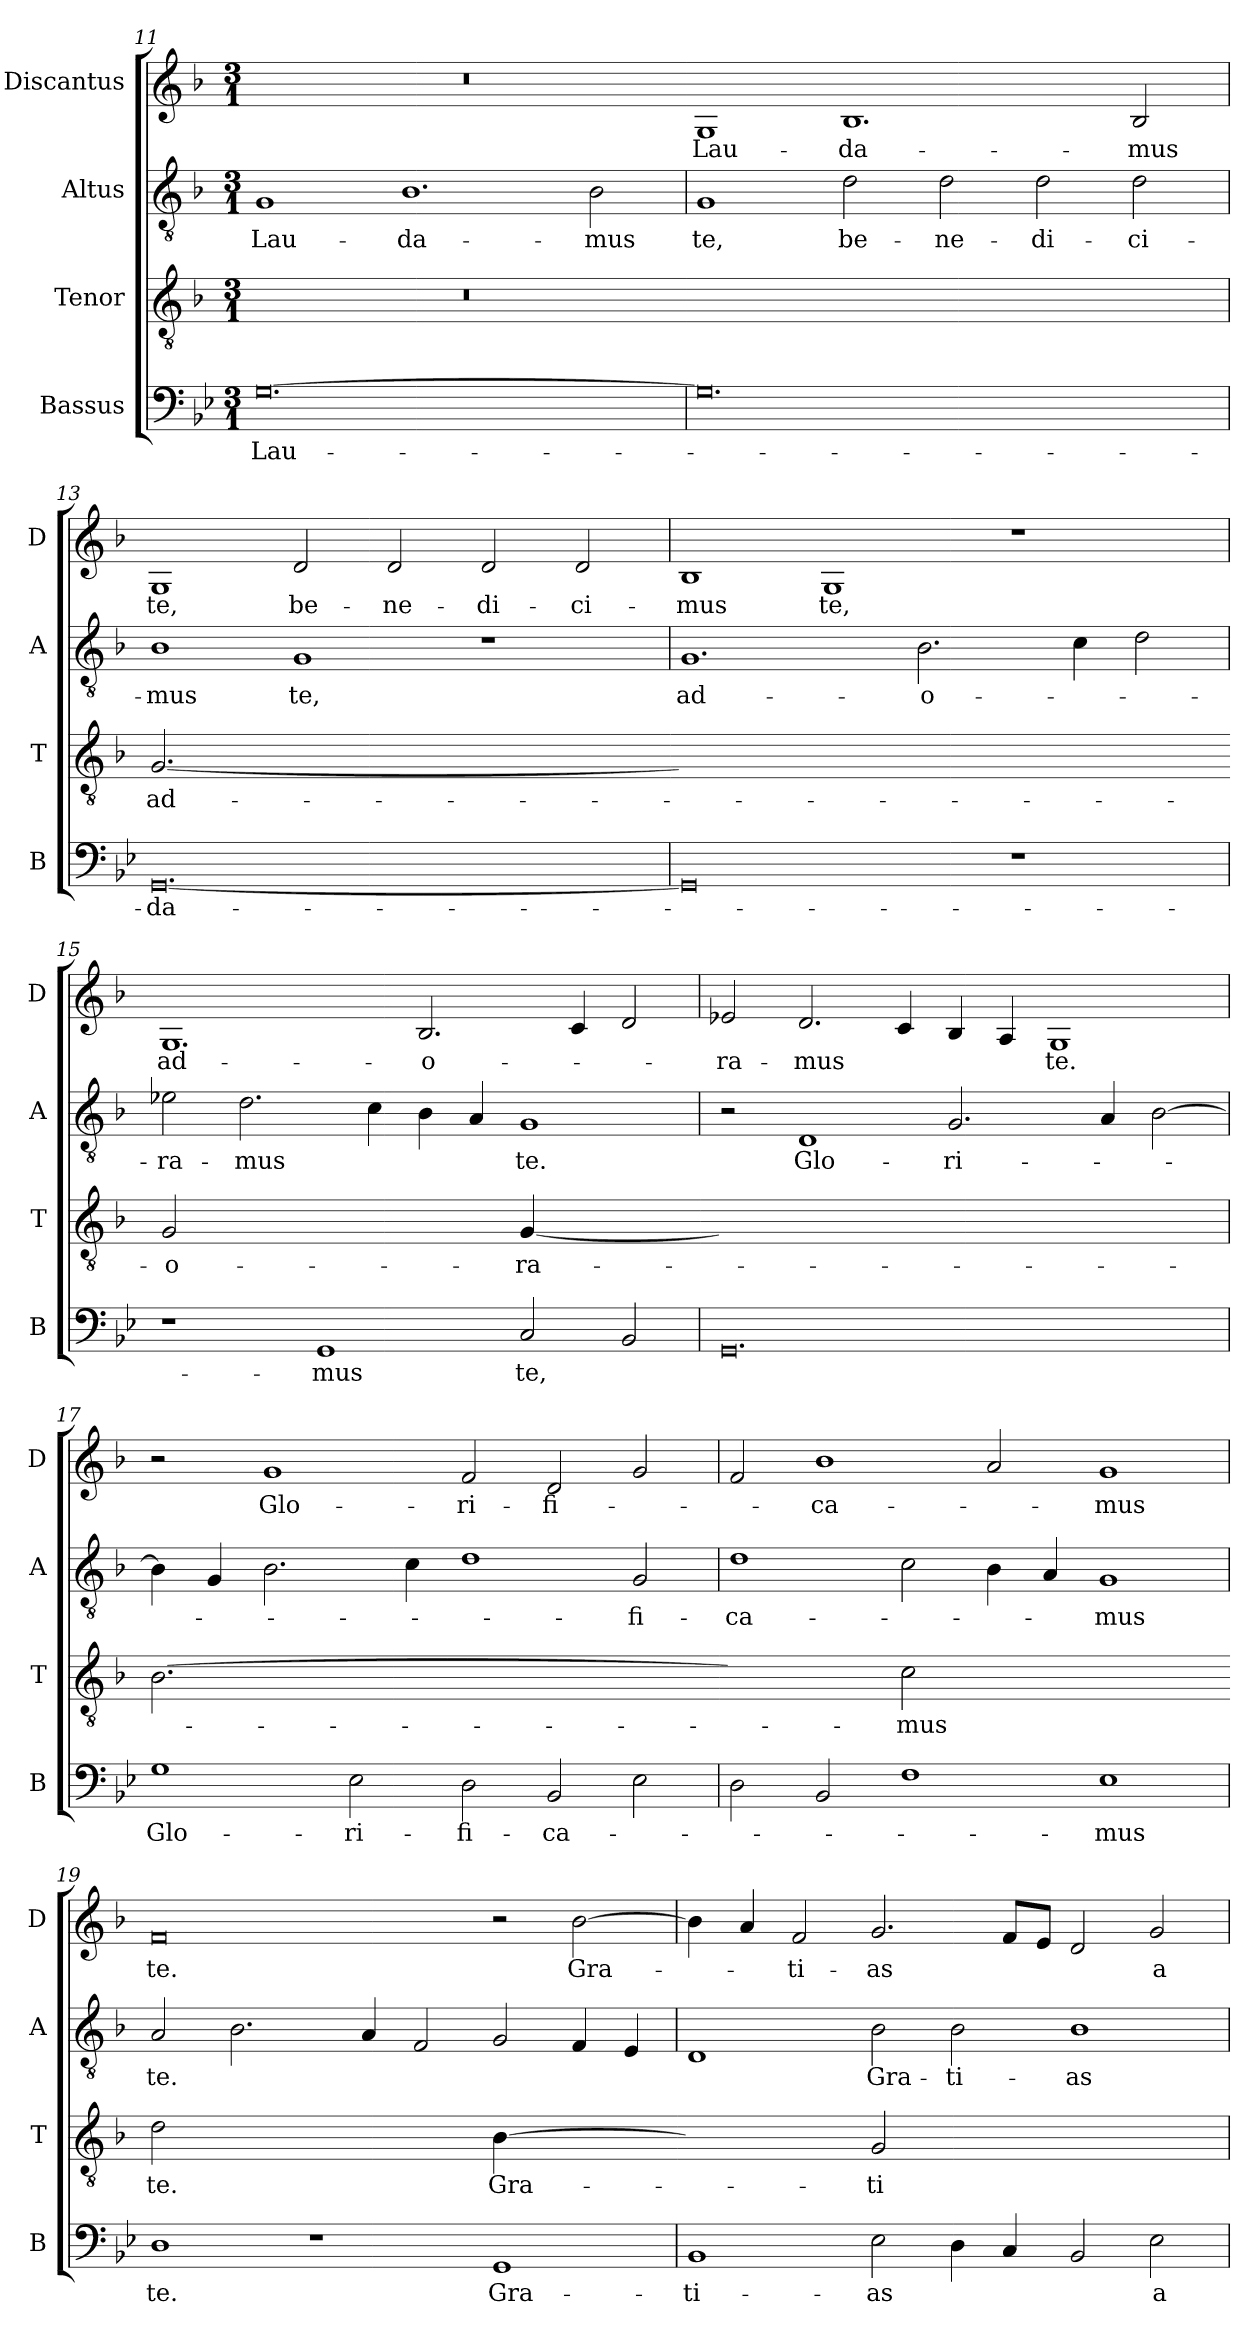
**kern	**text	**kern	**text	**kern	**text	**kern	**text
*part4	*part4	*part3	*part3	*part2	*part2	*part1	*part1
*staff4	*staff4	*staff3	*staff3	*staff2	*staff2	*staff1	*staff1
*I"Bassus	*	*I"Tenor	*	*I"Altus	*	*I"Discantus	*
*I'B	*	*I'T	*	*I'A	*	*I'D	*
*clefF4	*	*clefGv2	*	*clefGv2	*	*clefG2	*
*k[b-e-]	*	*k[b-]	*	*k[b-]	*	*k[b-]	*
*M3/1	*	*M3/1	*	*M3/1	*	*M3/1	*
=11	=11	=11	=11	=11	=11	=11	=11
!	!	!LO:N:vis=2.	!	!	!	!	!
[0.G	Lau-	0.r	.	1G	Lau-	0.r	.
.	.	.	.	1.B-	-da-	.	.
.	.	.	.	2B-	-mus	.	.
=12	=12	=12-	=12	=12	=12	=12	=12
!	!	!LO:N:vis=2.	!	!	!	!	!
0.G]	.	0.ryy	.	1G	te,	1G	Lau-
.	.	.	.	2d	be-	1.B-	-da-
.	.	.	.	2d	-ne-	.	.
.	.	.	.	2d	-di-	.	.
.	.	.	.	2d	-ci-	2B-	-mus
=13	=13	=13	=13	=13	=13	=13	=13
!	!	!LO:N:vis=2.	!	!	!	!	!
[0.GG	-da-	[0.G	ad-	1B-	-mus	1G	te,
.	.	.	.	1G	te,	2d	be-
.	.	.	.	.	.	2d	-ne-
.	.	.	.	1r	.	2d	-di-
.	.	.	.	.	.	2d	-ci-
=14	=14	=14-	=14	=14	=14	=14	=14
!	!	!LO:N:vis=2.	!	!	!	!	!
0GG]	.	0.Gyy]	.	1.G	ad-	1B-	-mus
.	.	.	.	.	.	1G	te,
.	.	.	.	2.B-	-o-	.	.
1r	.	.	.	.	.	1r	.
.	.	.	.	4c	.	.	.
.	.	.	.	2d	.	.	.
=15	=15	=15-	=15	=15	=15	=15	=15
!	!	!LO:N:vis=2	!	!	!	!	!
1r	.	0G	-o-	2e-X	-ra-	1.G	ad-
.	.	.	.	2.d	-mus	.	.
1GG	-mus	.	.	.	.	.	.
.	.	.	.	4c	.	.	.
.	.	.	.	4B-	.	2.B-	-o-
.	.	.	.	4A	.	.	.
!	!	!LO:N:vis=4	!	!	!	!	!
2C	te,	[1G	-ra-	1G	te.	.	.
.	.	.	.	.	.	4c	.
2BB-	.	.	.	.	.	2d	.
=16	=16	=16-	=16	=16	=16	=16	=16
!	!	!LO:N:vis=2.	!	!	!	!	!
0.GG	.	0.Gyy]	.	2r	.	2e-X	-ra-
.	.	.	.	1D	Glo-	2.d	-mus
.	.	.	.	.	.	4c	.
.	.	.	.	2.G	-ri-	4B-	.
.	.	.	.	.	.	4A	.
.	.	.	.	.	.	1G	te.
.	.	.	.	4A	.	.	.
.	.	.	.	[2B-	.	.	.
=17	=17	=17	=17	=17	=17	=17	=17
!	!	!LO:N:vis=2.	!	!	!	!	!
1G	Glo-	[0.B-	.	4B-]	.	2r	.
.	.	.	.	4G	.	.	.
.	.	.	.	2.B-	.	1g	Glo-
2E-	-ri-	.	.	.	.	.	.
.	.	.	.	4c	.	.	.
2D	-fi-	.	.	1d	.	2f	-ri-
2BB-	-ca-	.	.	.	.	2d	-fi-
2E-	.	.	.	2G	-fi-	2g	.
=18	=18	=18-	=18	=18	=18	=18	=18
!	!	!LO:N:vis=4	!	!	!	!	!
2D	.	1B-yy]	.	1d	-ca-	2f	.
2BB-	.	.	.	.	.	1b-	-ca-
!	!	!LO:N:vis=2	!	!	!	!	!
1F	.	0c	-mus	2c	.	.	.
.	.	.	.	4B-	.	2a	.
.	.	.	.	4A	.	.	.
1E-	-mus	.	.	1G	-mus	1g	-mus
=19	=19	=19-	=19	=19	=19	=19	=19
!	!	!LO:N:vis=2	!	!	!	!	!
1D	te.	0d	te.	2A	te.	0f	te.
.	.	.	.	2.B-	.	.	.
1r	.	.	.	.	.	.	.
.	.	.	.	4A	.	.	.
.	.	.	.	2F	.	.	.
!	!	!LO:N:vis=4	!	!	!	!	!
1GG	Gra-	[1B-	Gra-	2G	.	2r	.
.	.	.	.	4F	.	[2b-	Gra-
.	.	.	.	4E	.	.	.
=20	=20	=20-	=20	=20	=20	=20	=20
!	!	!LO:N:vis=4	!	!	!	!	!
1BB-	-ti-	1B-yy]	.	1D	.	4b-]	.
.	.	.	.	.	.	4a	.
.	.	.	.	.	.	2f	-ti-
!	!	!LO:N:vis=2	!	!	!	!	!
2E-	-as	0G	-ti-	2B-	Gra-	2.g	-as
4D	.	.	.	2B-	-ti-	.	.
4C	.	.	.	.	.	8fL	.
.	.	.	.	.	.	8eJ	.
2BB-	.	.	.	1B-	-as	2d	.
2E-	a-	.	.	.	.	2g	a-
=	=	=	=	=	=	=	=
*-	*-	*-	*-	*-	*-	*-	*-
